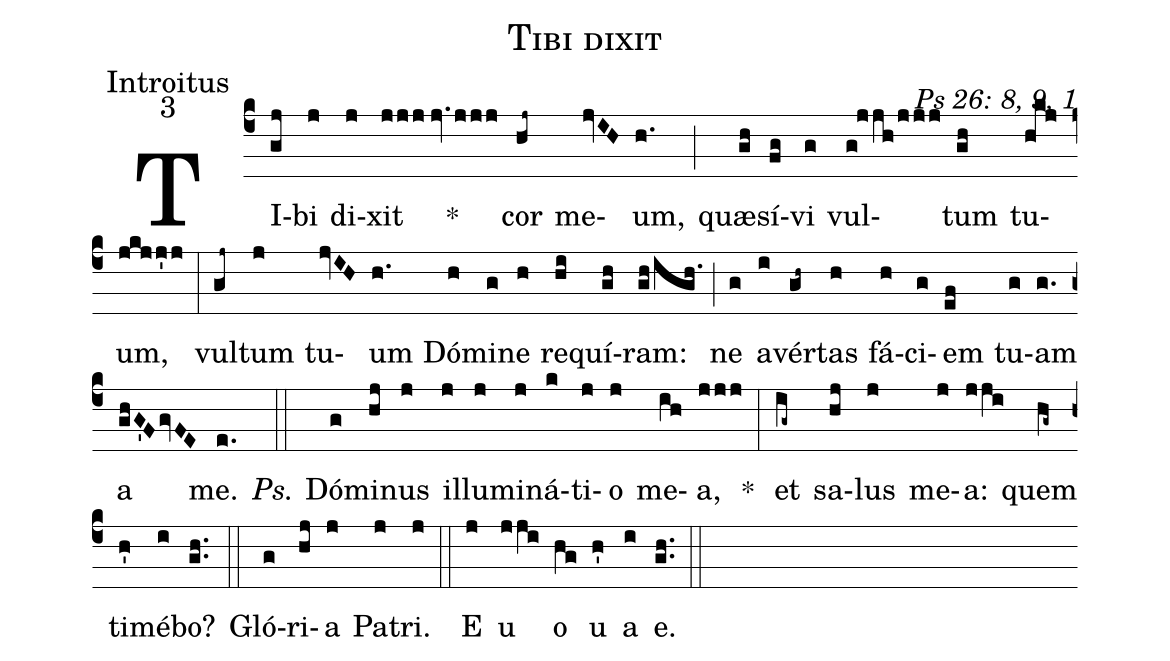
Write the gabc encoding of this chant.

name: Tibi dixit;
office-part: Introitus;
mode: 3;
commentary: Ps 26: 8, 9, 1;
%%
(c4) TI(gj)bi(j) di(j)xit(jjj//jv.jjj) *()
cor(hj~) me(jvIH)um,(h.) (;) quæ(gh)sí(fg)vi(g) vul(g!jjh/jjj)tum(gh) tu(hkj)um,(jkjj'j) (:)
vul(gj~)tum(j) tu(jvIH)um(h.) Dó(h)mi(g)ne(h) re(hi)quí(gh)ram:(gh/igh.) (;) ne(g) a(i)vér(gh~)tas(h) fá(h)ci(g)em(ef) tu(g)am(g.) a(ghG'FgvFE) me.(e.) (::)
<i>Ps.</i> Dó(g)mi(hj)nus(j) il(j)lu(j)mi(j)ná(k)ti(j)o(j) me(ih)a,(jjj) *(:)
et(ig~) sa(hj)lus(j) me(j)a:(jji) quem(hg~) ti(h')mé(i)bo?(gh..) (::)
Gló(g)ri(hj)a(j) Pa(j)tri.(j) (::)
<eu>E(j) u(jji) o(hg) u(h') a(i) e.</eu>(gh..) (::)
